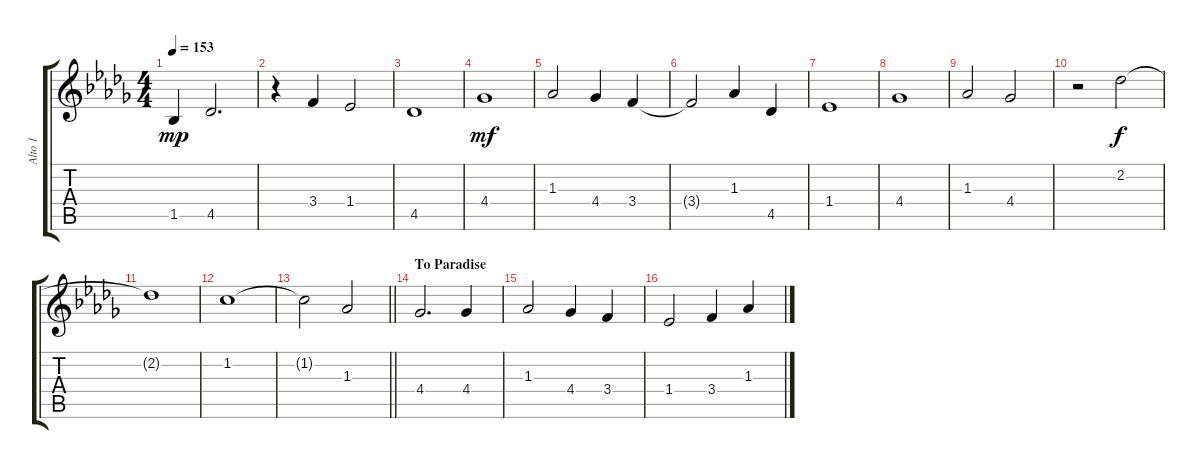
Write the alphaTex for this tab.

\track ("Alto 1" "Alto 1") {instrument choiraahs}
\staff {score tabs}
\tuning (E5 B4 G4 D4 A3 E3) {hide}
\ts (4 4)
\tempo 153
\clef g2
\ks bbminor
1.5.4{dy mp} 4.5.2{d} |
r.4 3.4.4 1.4.2 |
4.5.1 |
4.4.1{dy mf} |
1.3.2 4.4.4 3.4.4 |
3.4{t}.2 1.3.4 4.5.4 |
1.4.1 |
4.4.1 |
1.3.2 4.4.2 |
r.2 2.2.2{dy f} |
2.2{t}.1 |
1.2.1 |
\barLineRight lightlight
1.2{t}.2 1.3.2 |
\section ("" "To Paradise")
4.4.2{d} 4.4.4 |
1.3.2 4.4.4 3.4.4 |
1.4.2 3.4.4 1.3.4
